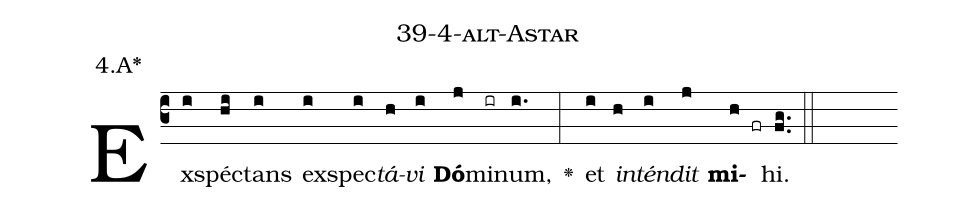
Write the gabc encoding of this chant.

name: 39-4-alt-Astar;
annotation: 4.A*;
%%
(c3)Ex(i)spéc(hi)tans(i) ex(i)spec(i)<i>tá</i>(h)<i>vi</i>(i) <b>Dó</b>(j)mi(ir)num,(i.) <v>\greheightstar</v>(:) et(i) <i>in</i>(h)<i>tén</i>(i)<i>dit</i>(j) <b>mi</b>(h fr)hi.(fg..) (::)


%E(i) u(h) o(i) u(j) a(h) e.(fg..) (::)
